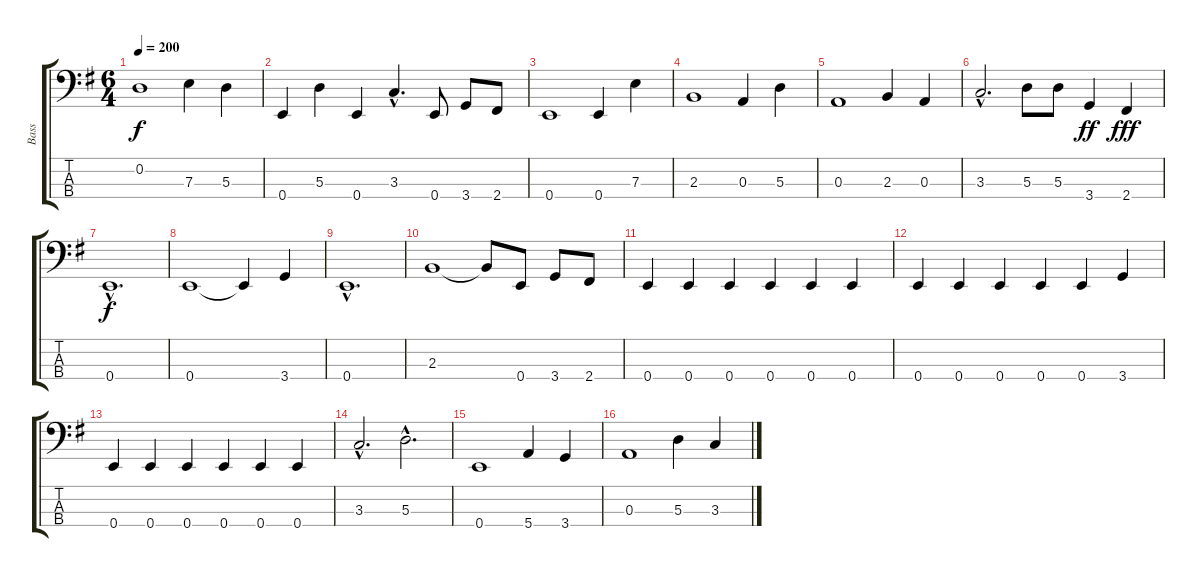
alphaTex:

\track ("Bass" "Bass") {instrument acousticbass}
\staff {score tabs}
\tuning (G2 D2 A1 E1) {hide}
\ts (6 4)
\tempo 200
\clef f4
\ks eminor
0.2.1{dy f} 7.3.4 5.3.4 |
0.4.4 5.3.4 0.4.4 3.3{hac}.4{d} 0.4.8 3.4.8 2.4.8 |
0.4.1 0.4.4 7.3.4 |
2.3.1 0.3.4 5.3.4 |
0.3.1 2.3.4 0.3.4 |
3.3{hac}.2{d} 5.3.8 5.3.8 3.4.4{dy ff} 2.4.4{dy fff} |
0.4{hac}.1{d dy f} |
0.4.1 0.4{t}.4 3.4.4 |
0.4{hac}.1{d} |
2.3.1 2.3{t}.8 0.4.8 3.4.8 2.4.8 |
0.4.4 0.4.4 0.4.4 0.4.4 0.4.4 0.4.4 |
0.4.4 0.4.4 0.4.4 0.4.4 0.4.4 3.4.4 |
0.4.4 0.4.4 0.4.4 0.4.4 0.4.4 0.4.4 |
3.3{hac}.2{d} 5.3{hac}.2{d} |
0.4.1 5.4.4 3.4.4 |
0.3.1 5.3.4 3.3.4
